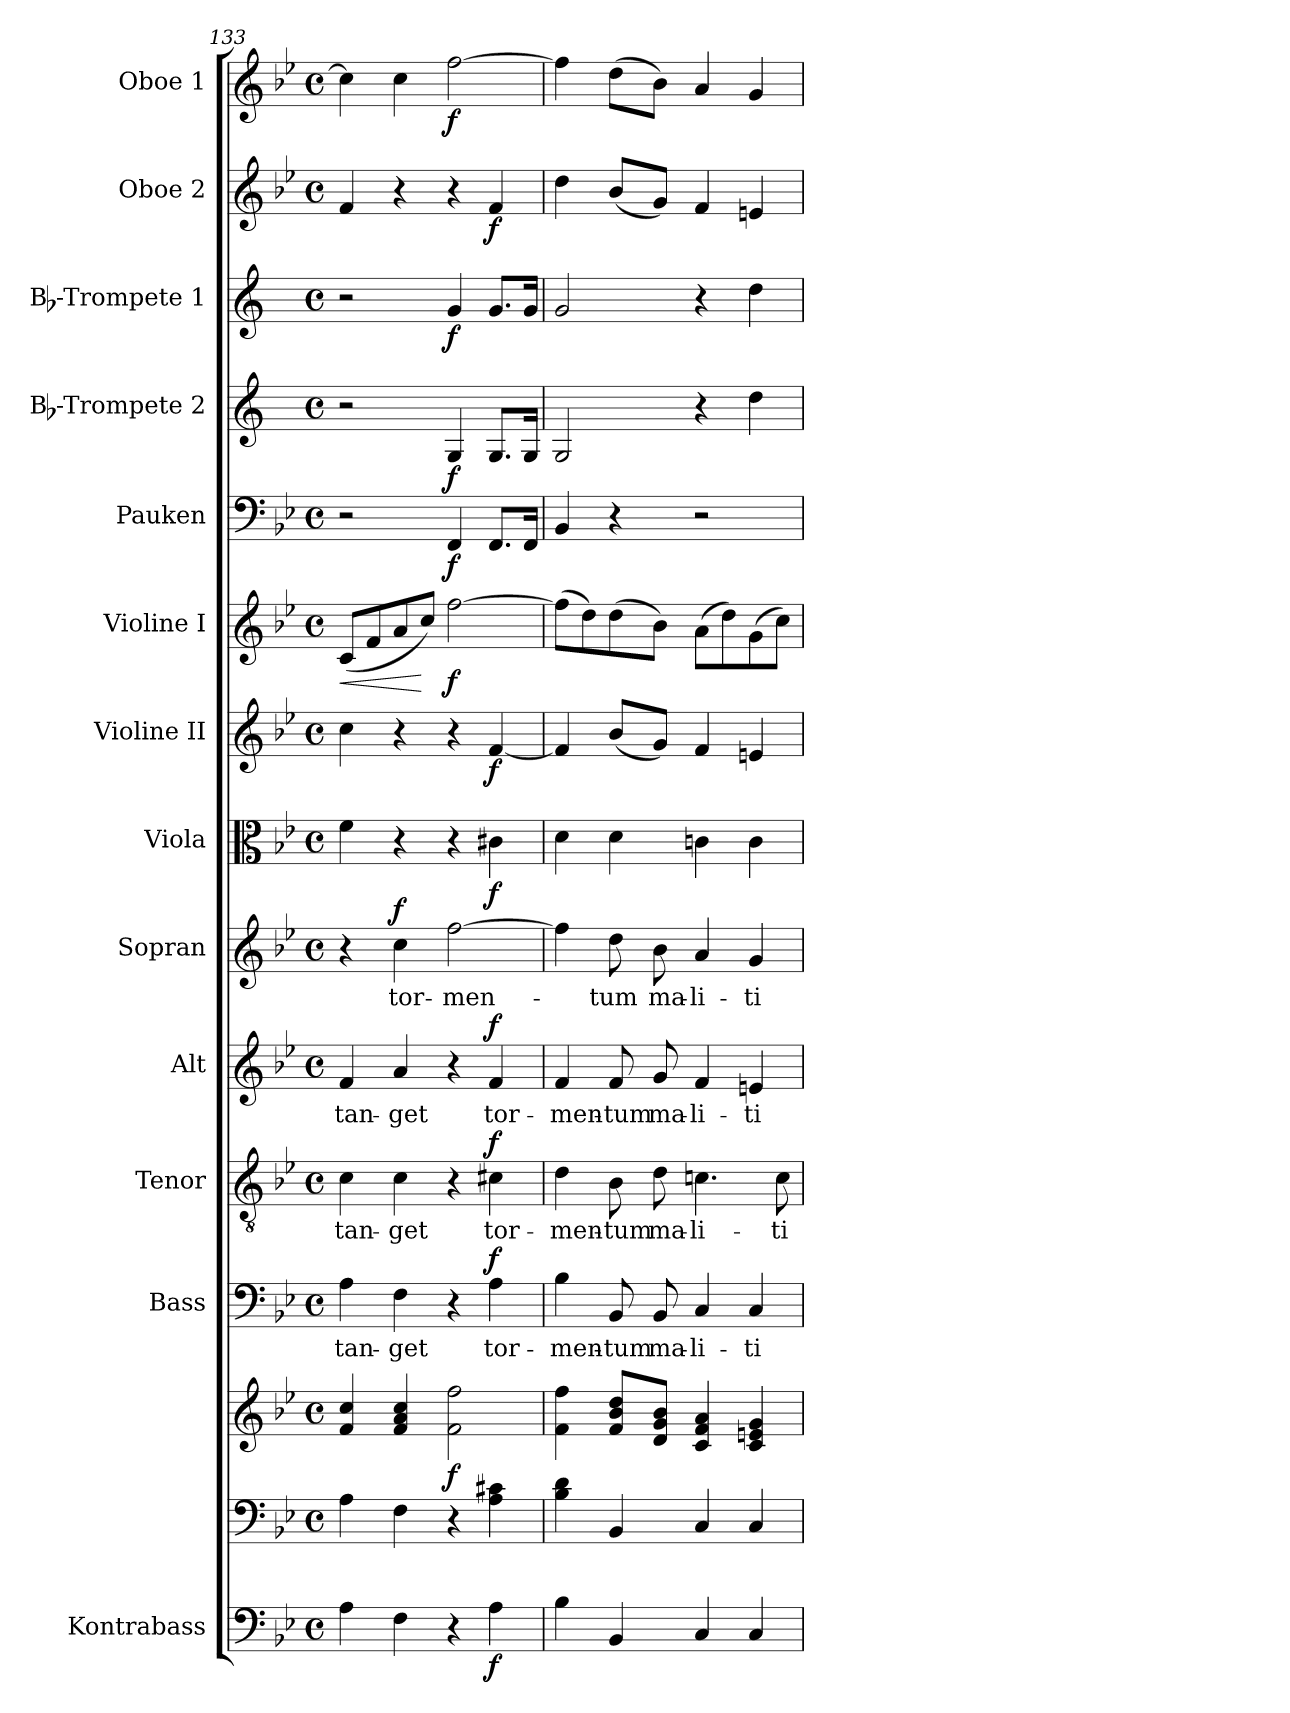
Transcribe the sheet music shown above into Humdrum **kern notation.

**kern	**dynam	**kern	**kern	**dynam	**kern	**text	**dynam	**kern	**text	**dynam	**kern	**text	**dynam	**kern	**text	**dynam	**kern	**dynam	**kern	**dynam	**kern	**dynam	**kern	**dynam	**kern	**dynam	**kern	**dynam	**kern	**dynam	**kern	**dynam
*part14	*part14	*part13	*part13	*part13	*part12	*part12	*part12	*part11	*part11	*part11	*part10	*part10	*part10	*part9	*part9	*part9	*part8	*part8	*part7	*part7	*part6	*part6	*part5	*part5	*part4	*part4	*part3	*part3	*part2	*part2	*part1	*part1
*staff15	*staff15	*staff14	*staff13	*staff13/14	*staff12	*staff12	*staff12	*staff11	*staff11	*staff11	*staff10	*staff10	*staff10	*staff9	*staff9	*staff9	*staff8	*staff8	*staff7	*staff7	*staff6	*staff6	*staff5	*staff5	*staff4	*staff4	*staff3	*staff3	*staff2	*staff2	*staff1	*staff1
*I"Kontrabass	*	*	*	*	*I"Bass	*	*	*I"Tenor	*	*	*I"Alt	*	*	*I"Sopran	*	*	*I"Viola	*	*I"Violine II	*	*I"Violine I	*	*I"Pauken	*	*I"Bb-Trompete 2	*	*I"Bb-Trompete 1	*	*I"Oboe 2	*	*I"Oboe 1	*
*I'Kb.	*	*	*	*	*I'B.	*	*	*I'T.	*	*	*I'A.	*	*	*I'S.	*	*	*I'Vla.	*	*I'Vl. II	*	*I'Vl. I	*	*I'Pk.	*	*I'Bb Trp. 2	*	*I'Bb Trp. 1	*	*I'Ob. 2	*	*I'Ob. 1	*
*clefF4	*	*clefF4	*clefG2	*	*clefF4	*	*	*clefGv2	*	*	*clefG2	*	*	*clefG2	*	*	*clefC3	*	*clefG2	*	*clefG2	*	*clefF4	*	*clefG2	*	*clefG2	*	*clefG2	*	*clefG2	*
*ITrd7c12	*	*	*	*	*	*	*	*	*	*	*	*	*	*	*	*	*	*	*	*	*	*	*	*	*ITrd1c2	*	*ITrd1c2	*	*	*	*	*
*k[b-e-]	*	*k[b-e-]	*k[b-e-]	*	*k[b-e-]	*	*	*k[b-e-]	*	*	*k[b-e-]	*	*	*k[b-e-]	*	*	*k[b-e-]	*	*k[b-e-]	*	*k[b-e-]	*	*k[b-e-]	*	*k[b-e-]	*	*k[b-e-]	*	*k[b-e-]	*	*k[b-e-]	*
*B-:	*	*B-:	*B-:	*	*B-:	*	*	*B-:	*	*	*B-:	*	*	*B-:	*	*	*B-:	*	*B-:	*	*B-:	*	*B-:	*	*B-:	*	*B-:	*	*B-:	*	*B-:	*
*M4/4	*	*M4/4	*M4/4	*	*M4/4	*	*	*M4/4	*	*	*M4/4	*	*	*M4/4	*	*	*M4/4	*	*M4/4	*	*M4/4	*	*M4/4	*	*M4/4	*	*M4/4	*	*M4/4	*	*M4/4	*
*met(c)	*	*met(c)	*met(c)	*	*met(c)	*	*	*met(c)	*	*	*met(c)	*	*	*met(c)	*	*	*met(c)	*	*met(c)	*	*met(c)	*	*met(c)	*	*met(c)	*	*met(c)	*	*met(c)	*	*met(c)	*
=133	=133	=133	=133	=133	=133	=133	=133	=133	=133	=133	=133	=133	=133	=133	=133	=133	=133	=133	=133	=133	=133	=133	=133	=133	=133	=133	=133	=133	=133	=133	=133	=133
!	!	!	!	!	!	!LO:LY:b	!	!	!LO:LY:b	!	!	!LO:LY:b	!	!	!	!	!	!	!	!	!	!LO:HP:b	!	!	!	!	!	!	!	!	!	!
4AA\	.	4A\	4f/ 4cc/	.	4A\	tan-	.	4c\	tan-	.	4f/	tan-	.	4r	.	.	4f\	.	4cc\	.	(<8c/L	<	2r	.	2r	.	2r	.	4f/	.	4cc\]	.
.	.	.	.	.	.	.	.	.	.	.	.	.	.	.	.	.	.	.	.	.	8f/	.	.	.	.	.	.	.	.	.	.	.
!	!	!	!	!	!	!LO:LY:b	!	!	!LO:LY:b	!	!	!LO:LY:b	!	!	!LO:LY:b	!LO:DY:a	!	!	!	!	!	!	!	!	!	!	!	!	!	!	!	!
4FF\	.	4F\	4f/ 4a/ 4cc/	.	4F\	-get	.	4c\	-get	.	4a/	-get	.	4cc\	tor-	f	4r	.	4r	.	8a/	.	.	.	.	.	.	.	4r	.	4cc\	.
.	.	.	.	.	.	.	.	.	.	.	.	.	.	.	.	.	.	.	.	.	8cc/J)	[	.	.	.	.	.	.	.	.	.	.
!	!	!	!	!LO:DY:b	!	!	!	!	!	!	!	!	!	!	!LO:LY:b	!	!	!	!	!	!	!LO:DY:b	!	!LO:DY:b	!	!LO:DY:b	!	!LO:DY:b	!	!	!	!LO:DY:b
4r	.	4r	2f\ 2ff\	f	4r	.	.	4r	.	.	4r	.	.	[2ff\	-men-	.	4r	.	4r	.	[2ff\	f	4FF/	f	4F/	f	4f/	f	4r	.	[2ff\	f
!	!LO:DY:b	!	!	!	!	!LO:LY:b	!LO:DY:a	!	!LO:LY:b	!LO:DY:a	!	!LO:LY:b	!LO:DY:a	!	!	!	!	!LO:DY:b	!	!LO:DY:b	!	!	!	!	!	!	!	!	!	!LO:DY:b	!	!
4AA\	f	4A\ 4c#X\	.	.	4A\	tor-	f	4c#X\	tor-	f	4f/	tor-	f	.	.	.	4c#X\	f	[4f/	f	.	.	8.FF/L	.	8.F/L	.	8.f/L	.	4f/	f	.	.
.	.	.	.	.	.	.	.	.	.	.	.	.	.	.	.	.	.	.	.	.	.	.	16FF/Jk	.	16F/Jk	.	16f/Jk	.	.	.	.	.
!!LO:PB:g=z
=134	=134	=134	=134	=134	=134	=134	=134	=134	=134	=134	=134	=134	=134	=134	=134	=134	=134	=134	=134	=134	=134	=134	=134	=134	=134	=134	=134	=134	=134	=134	=134	=134
!	!	!	!	!	!	!LO:LY:b	!	!	!LO:LY:b	!	!	!LO:LY:b	!	!	!	!	!	!	!	!	!	!	!	!	!	!	!	!	!	!	!	!
4BB-\	.	4B-\ 4d\	4f\ 4ff\	.	4B-\	-men-	.	4d\	-men-	.	4f/	-men-	.	4ff\]	.	.	4d\	.	4f/]	.	(>8ff\L]	.	4BB-/	.	2F/	.	2f/	.	4dd\	.	4ff\]	.
.	.	.	.	.	.	.	.	.	.	.	.	.	.	.	.	.	.	.	.	.	8dd\)	.	.	.	.	.	.	.	.	.	.	.
!	!	!	!	!	!	!LO:LY:b	!	!	!LO:LY:b	!	!	!LO:LY:b	!	!	!LO:LY:b	!	!	!	!	!	!	!	!	!	!	!	!	!	!	!	!	!
4BBB-/	.	4BB-/	8f/ 8b-/ 8dd/L	.	8BB-/	-tum	.	8B-\	-tum	.	8f/	-tum	.	8dd\	-tum	.	4d\	.	(<8b-/L	.	(>8dd\	.	4r	.	.	.	.	.	(<8b-/L	.	(>8dd\L	.
!	!	!	!	!	!	!LO:LY:b	!	!	!LO:LY:b	!	!	!LO:LY:b	!	!	!LO:LY:b	!	!	!	!	!	!	!	!	!	!	!	!	!	!	!	!	!
.	.	.	8d/ 8g/ 8b-/J	.	8BB-/	ma-	.	8d\	ma-	.	8g/	ma-	.	8b-\	ma-	.	.	.	8g/J)	.	8b-\J)	.	.	.	.	.	.	.	8g/J)	.	8b-\J)	.
!	!	!	!	!	!	!LO:LY:b	!	!	!LO:LY:b	!	!	!LO:LY:b	!	!	!LO:LY:b	!	!	!	!	!	!	!	!	!	!	!	!	!	!	!	!	!
4CC/	.	4C/	4c/ 4f/ 4a/	.	4C/	-li-	.	4.cn\	-li-	.	4f/	-li-	.	4a/	-li-	.	4cn\	.	4f/	.	(>8a\L	.	2r	.	4r	.	4r	.	4f/	.	4a/	.
.	.	.	.	.	.	.	.	.	.	.	.	.	.	.	.	.	.	.	.	.	8dd\)	.	.	.	.	.	.	.	.	.	.	.
!	!	!	!	!	!	!LO:LY:b	!	!	!	!	!	!LO:LY:b	!	!	!LO:LY:b	!	!	!	!	!	!	!	!	!	!	!	!	!	!	!	!	!
4CC/	.	4C/	4c/ 4en/ 4g/	.	4C/	-ti-	.	.	.	.	4en/	-ti-	.	4g/	-ti-	.	4c\	.	4en/	.	(>8g\	.	.	.	4cc\	.	4cc\	.	4en/	.	4g/	.
!	!	!	!	!	!	!	!	!	!LO:LY:b	!	!	!	!	!	!	!	!	!	!	!	!	!	!	!	!	!	!	!	!	!	!	!
.	.	.	.	.	.	.	.	8c\	-ti-	.	.	.	.	.	.	.	.	.	.	.	8cc\J)	.	.	.	.	.	.	.	.	.	.	.
=	=	=	=	=	=	=	=	=	=	=	=	=	=	=	=	=	=	=	=	=	=	=	=	=	=	=	=	=	=	=	=	=
*-	*-	*-	*-	*-	*-	*-	*-	*-	*-	*-	*-	*-	*-	*-	*-	*-	*-	*-	*-	*-	*-	*-	*-	*-	*-	*-	*-	*-	*-	*-	*-	*-
